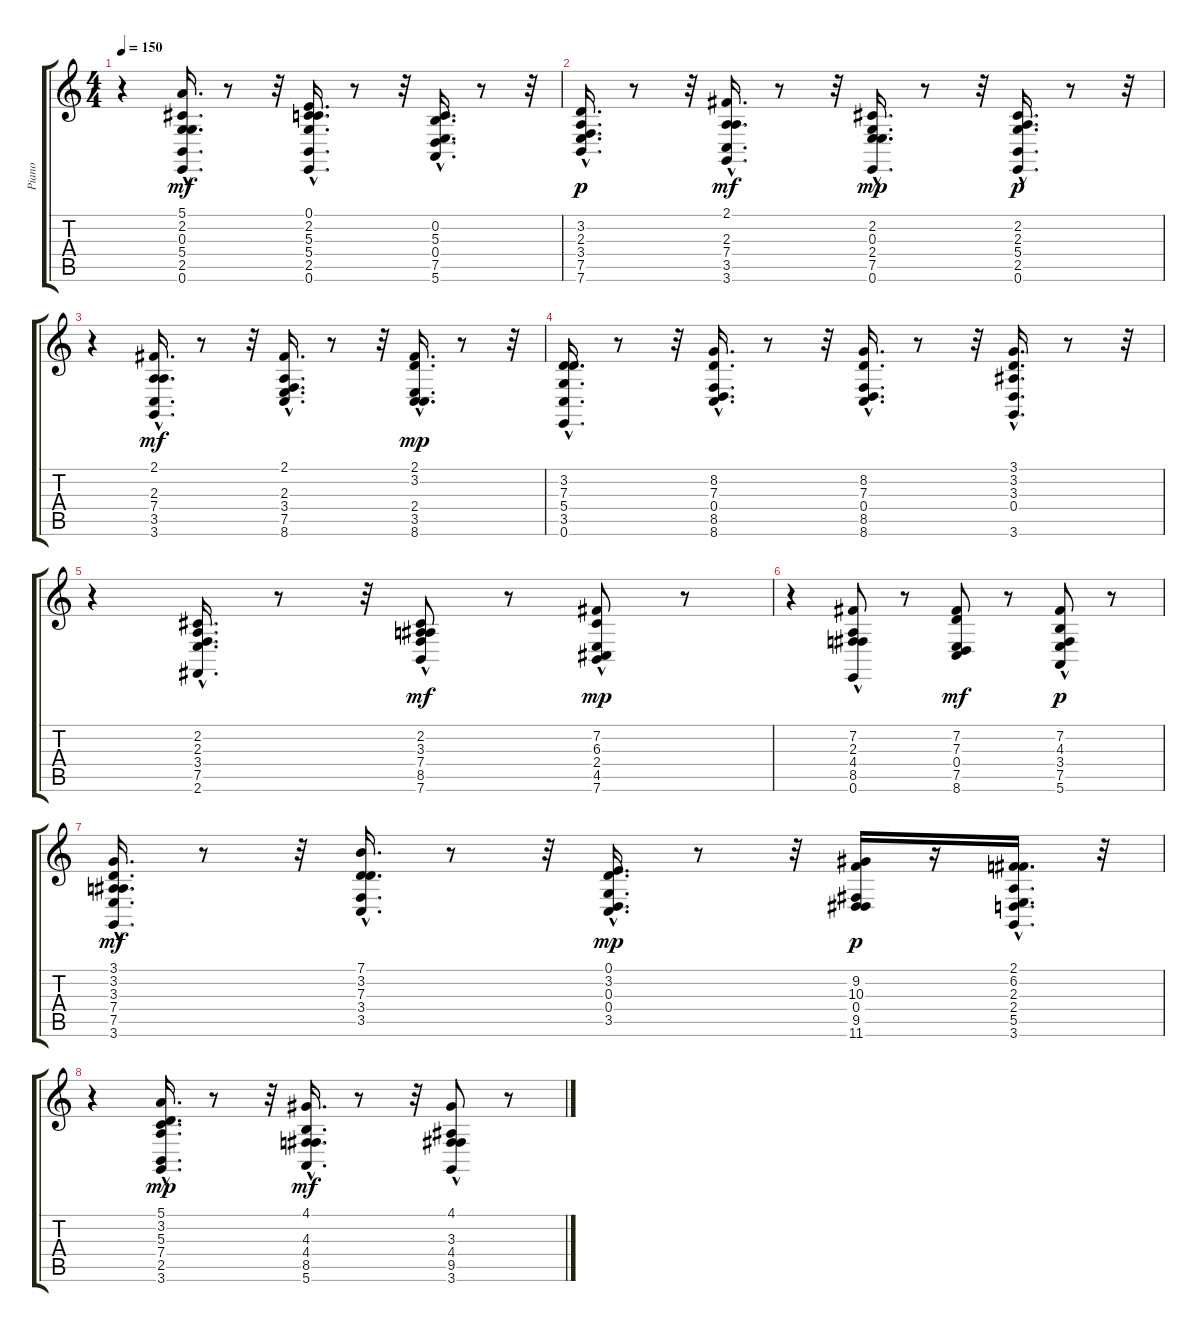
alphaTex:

\track ("Piano" "Piano") {instrument acousticgrandpiano}
\staff {score tabs}
\tuning (E4 B3 G3 D3 A2 E2) {hide}
\ts (4 4)
\tempo 150
\clef g2
\ks c
r.4{dy mp} (5.1 2.2 0.3 5.4{hac} 2.5 0.6{hac}).16{d dy mf} r.8 r.32 (0.1 2.2 5.3 5.4{hac} 2.5 0.6{hac}).16{d} r.8 r.32 (0.2 5.3 0.4 7.5{hac} 5.6).16{d} r.8 r.32 |
(3.2 2.3 3.4{hac} 7.5 7.6{hac}).16{d dy p} r.8 r.32 (2.1 2.3 7.4{hac} 3.5 3.6).16{d dy mf} r.8 r.32 (2.2 0.3 2.4 7.5{hac} 0.6).16{d dy mp} r.8 r.32 (2.2 2.3 5.4 2.5{hac} 0.6{hac}).16{d dy p} r.8 r.32 |
r.4 (2.1 2.3 7.4{hac} 3.5 3.6).16{d dy mf} r.8 r.32 (2.1 2.3 3.4 7.5{hac} 8.6).16{d} r.8 r.32 (2.1 3.2 2.4{hac} 3.5 8.6{hac}).16{d dy mp} r.8 r.32 |
(3.2 7.3 5.4 3.5{hac} 0.6{hac}).16{d} r.8 r.32 (8.2 7.3 0.4 8.5{hac} 8.6).16{d} r.8 r.32 (8.2 7.3 0.4 8.5{hac} 8.6).16{d} r.8 r.32 (3.1 3.2 3.3{hac} 0.4 3.6).16{d} r.8 r.32 |
r.4 (2.2 2.3 3.4 7.5{hac} 2.6{hac}).16{d} r.8 r.32 (2.2 3.3 7.4 8.5 7.6{hac}).8{dy mf} r.8 (7.2 6.3 2.4{hac} 4.5 7.6).8{dy mp} r.8 |
r.4 (7.2 2.3{hac} 4.4 8.5 0.6).8 r.8 (7.2 7.3 0.4 7.5 8.6).8{dy mf} r.8 (7.2 4.3 3.4 7.5 5.6{hac}).8{dy p} r.8 |
(3.1 3.2 3.3{hac} 7.4 7.5{hac} 3.6{hac}).16{d dy mf} r.8 r.32 (7.1 3.2 7.3 3.4 3.5{hac}).16{d} r.8 r.32 (0.1 3.2 0.3{hac} 0.4 3.5{hac}).16{d dy mp} r.8 r.32 (9.2 10.3 0.4 9.5 11.6).16{dy p} r.16 (2.1 6.2 2.3 2.4{hac} 5.5{hac} 3.6).16{d} r.32 |
r.4 (5.1 3.2 5.3{hac} 7.4 2.5 3.6{hac}).16{d dy mp} r.8 r.32 (4.1 4.3 4.4{hac} 8.5 5.6{hac}).16{d dy mf} r.8 r.32 (4.1 3.3 4.4 9.5 3.6{hac}).8 r.8
